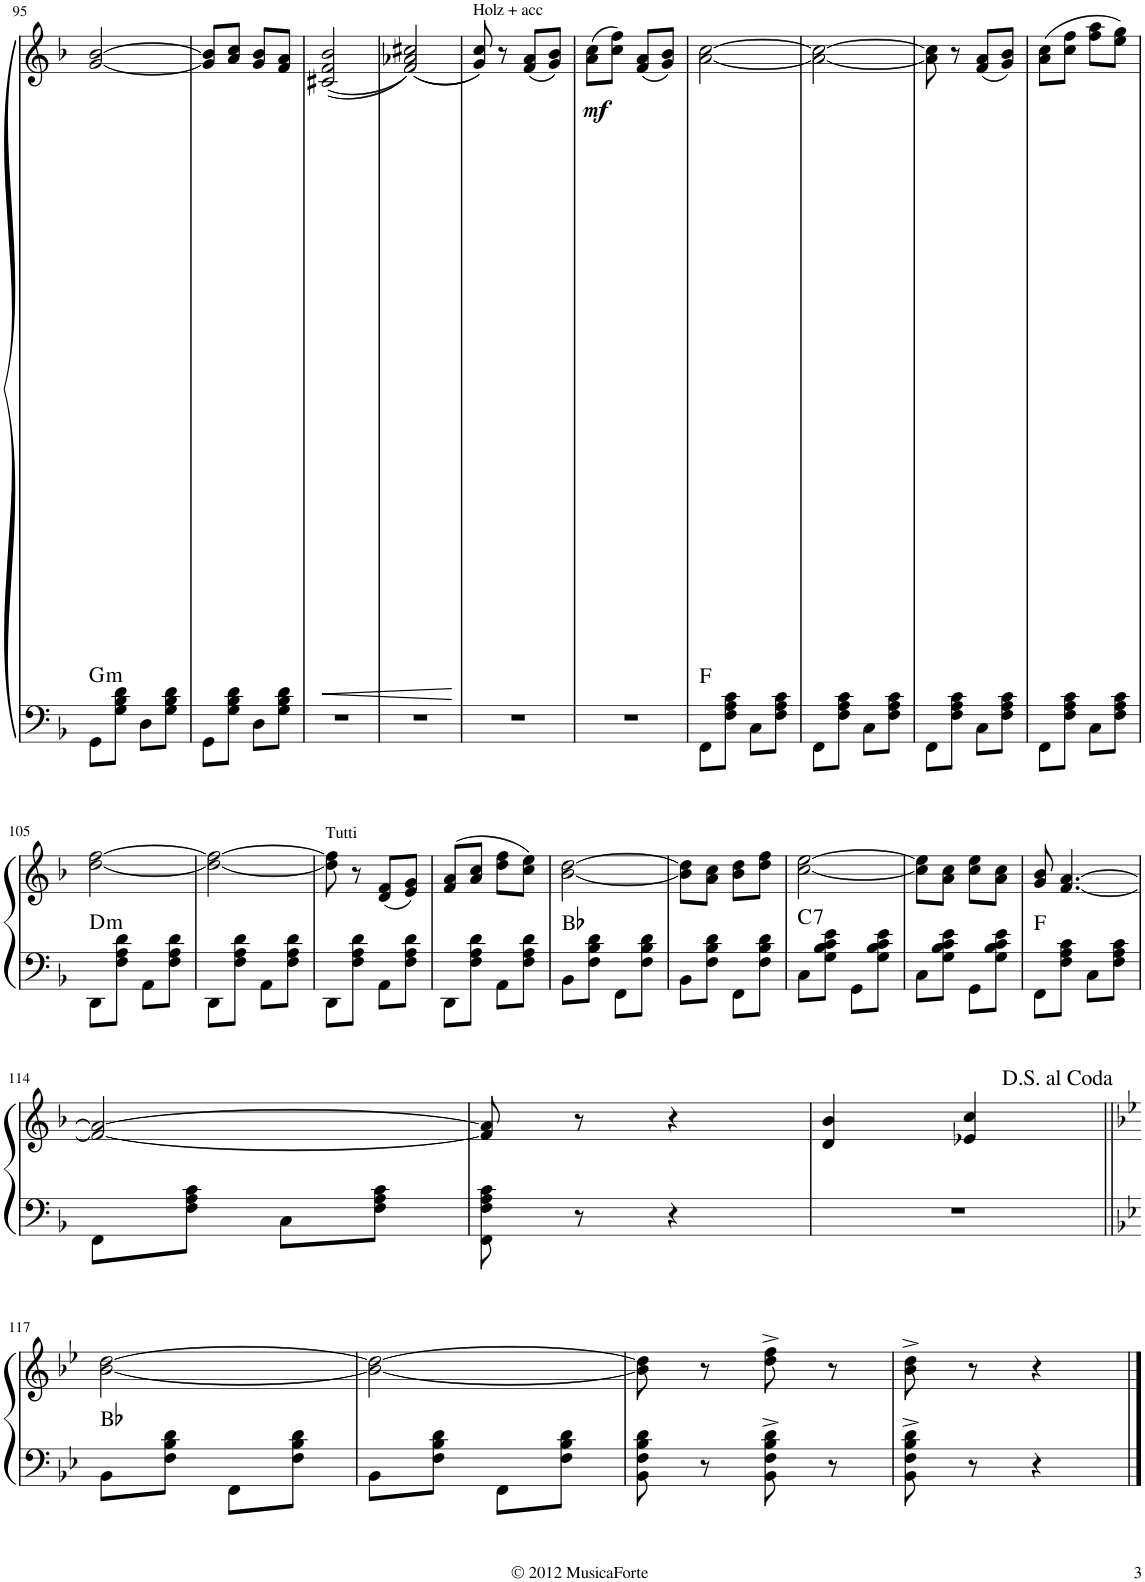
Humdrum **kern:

**kern	**kern	**dynam	**harte
*part1	*part1	*part1	*part1
*staff2	*staff1	*staff1/2	*
*I"Accordion	*	*	*
*I'Acc	*	*	*
!!LO:PB:g=z
*clefF4	*clefG2	*	*
*k[b-]	*k[b-]	*	*
*M2/4	*M2/4	*	*
=95	=95	=95	=95
!	!	!	!LO:H:kt=m
8GG\L	[2g/ [2b-/	.	G:min
8G\ 8B-\ 8d\J	.	.	.
8D\L	.	.	.
8G\ 8B-\ 8d\J	.	.	.
=96	=96	=96	=96
8GG\L	8g/] 8b-/]L	.	.
8G\ 8B-\ 8d\J	8a/ 8cc/J	.	.
8D\L	8g/ 8b-/L	.	.
8G\ 8B-\ 8d\J	8f/ 8a/J	.	.
=97	=97	=97	=97
!	!	!LO:HP:b	!
2r	((2c#X/ 2f/ 2b-/	<	.
=98	=98	=98	=98
2r	((2f/ 2a-X/ 2cc#X/))	.	.
.	.	[	.
=99	=99	=99	=99
!	!LO:TX:a:t=Holz + acc	!	!
2r	8g/ 8cc/))	.	.
.	8r	.	.
!	!	!LO:DY:b	!
.	(8f/ 8a/L	mf	.
.	8g/ 8b-/J)	.	.
=100	=100	=100	=100
2r	(8a\ 8cc\L	.	.
.	8cc\ 8ff\J)	.	.
.	(8f/ 8a/L	.	.
.	8g/ 8b-/J)	.	.
=101	=101	=101	=101
8FF\L	[2a\ [2cc\	.	F:maj
8F\ 8A\ 8c\J	.	.	.
8C\L	.	.	.
8F\ 8A\ 8c\J	.	.	.
=102	=102	=102	=102
8FF\L	2a\_ 2cc\_	.	.
8F\ 8A\ 8c\J	.	.	.
8C\L	.	.	.
8F\ 8A\ 8c\J	.	.	.
=103	=103	=103	=103
8FF\L	8a\] 8cc\]	.	.
8F\ 8A\ 8c\J	8r	.	.
8C\L	(8f/ 8a/L	.	.
8F\ 8A\ 8c\J	8g/ 8b-/J)	.	.
=104	=104	=104	=104
8FF\L	(8a\ 8cc\L	.	.
8F\ 8A\ 8c\J	8cc\ 8ff\J	.	.
8C\L	8ff\ 8aa\L	.	.
8F\ 8A\ 8c\J	8ee\ 8gg\J)	.	.
!!LO:LB:g=z
=105	=105	=105	=105
!	!	!	!LO:H:kt=m
8DD\L	[2dd\ [2ff\	.	D:min
8F\ 8A\ 8d\J	.	.	.
8AA\L	.	.	.
8F\ 8A\ 8d\J	.	.	.
=106	=106	=106	=106
8DD\L	2dd\_ 2ff\_	.	.
8F\ 8A\ 8d\J	.	.	.
8AA\L	.	.	.
8F\ 8A\ 8d\J	.	.	.
=107	=107	=107	=107
!	!LO:TX:a:t=Tutti	!	!
8DD\L	8dd\] 8ff\]	.	.
8F\ 8A\ 8d\J	8r	.	.
8AA\L	(8d/ 8f/L	.	.
8F\ 8A\ 8d\J	8e/ 8g/J)	.	.
=108	=108	=108	=108
8DD\L	(8f/ 8a/L	.	.
8F\ 8A\ 8d\J	8a/ 8cc/J	.	.
8AA\L	8dd\ 8ff\L	.	.
8F\ 8A\ 8d\J	8cc\ 8ee\J)	.	.
=109	=109	=109	=109
8BB-\L	[2b-\ [2dd\	.	Bb:maj
8F\ 8B-\ 8d\J	.	.	.
8FF\L	.	.	.
8F\ 8B-\ 8d\J	.	.	.
=110	=110	=110	=110
8BB-\L	8b-\] 8dd\]L	.	.
8F\ 8B-\ 8d\J	8a\ 8cc\J	.	.
8FF\L	8b-\ 8dd\L	.	.
8F\ 8B-\ 8d\J	8dd\ 8ff\J	.	.
=111	=111	=111	=111
!	!	!	!LO:H:kt=7
8C\L	[2cc\ [2ee\	.	C:7
8G\ 8B-\ 8c\ 8e\J	.	.	.
8GG\L	.	.	.
8G\ 8B-\ 8c\ 8e\J	.	.	.
=112	=112	=112	=112
8C\L	8cc\] 8ee\]L	.	.
8G\ 8B-\ 8c\ 8e\J	8a\ 8cc\J	.	.
8GG\L	8cc\ 8ee\L	.	.
8G\ 8B-\ 8c\ 8e\J	8a\ 8cc\J	.	.
=113	=113	=113	=113
8FF\L	8g/ 8b-/	.	F:maj
8F\ 8A\ 8c\J	[4.f/ [4.a/	.	.
8C\L	.	.	.
8F\ 8A\ 8c\J	.	.	.
!!LO:LB:g=z
=114	=114	=114	=114
8FF\L	2f/_ 2a/_	.	.
8F\ 8A\ 8c\J	.	.	.
8C\L	.	.	.
8F\ 8A\ 8c\J	.	.	.
=115	=115	=115	=115
8FF\ 8F\ 8A\ 8c\	8f/] 8a/]	.	.
8r	8r	.	.
4r	4r	.	.
=116	=116	=116	=116
2r	4d/ 4b-/	.	.
.	4e-X/ 4cc/	.	.
!!LO:LB:g=z
=117||	=117||	=117||	=117||
*k[b-e-]	*k[b-e-]	*	*
8BB-\L	[2b-\ [2dd\	.	Bb:maj
8F\ 8B-\ 8d\J	.	.	.
8FF\L	.	.	.
8F\ 8B-\ 8d\J	.	.	.
=118	=118	=118	=118
8BB-\L	2b-\_ 2dd\_	.	.
8F\ 8B-\ 8d\J	.	.	.
8FF\L	.	.	.
8F\ 8B-\ 8d\J	.	.	.
=119	=119	=119	=119
8BB-\ 8F\ 8B-\ 8d\	8b-\] 8dd\]	.	.
8r	8r	.	.
8BB-\^ 8F\^ 8B-\^ 8d\^	8dd\^ 8ff\^	.	.
8r	8r	.	.
=120	=120	=120	=120
8BB-\^ 8F\^ 8B-\^ 8d\^	8b-\^ 8dd\^	.	.
8r	8r	.	.
4r	4r	.	.
==	==	==	==
*-	*-	*-	*-
